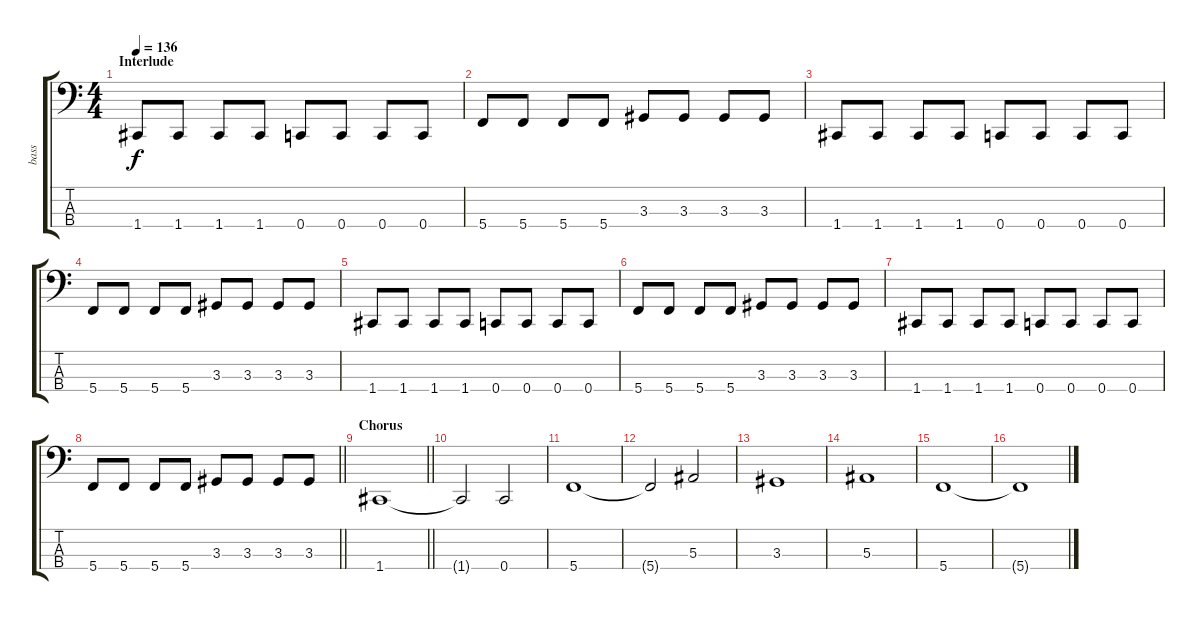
\track ("bass" "bass") {instrument electricbasspick}
\staff {score tabs}
\tuning (Eb2 Bb1 F1 C1) {hide}
\ts (4 4)
\section ("" "Interlude")
\tempo 136
\clef f4
\ks c
1.4.8{dy f} 1.4.8 1.4.8 1.4.8 0.4.8 0.4.8 0.4.8 0.4.8 |
5.4.8 5.4.8 5.4.8 5.4.8 3.3.8 3.3.8 3.3.8 3.3.8 |
1.4.8 1.4.8 1.4.8 1.4.8 0.4.8 0.4.8 0.4.8 0.4.8 |
5.4.8 5.4.8 5.4.8 5.4.8 3.3.8 3.3.8 3.3.8 3.3.8 |
1.4.8 1.4.8 1.4.8 1.4.8 0.4.8 0.4.8 0.4.8 0.4.8 |
5.4.8 5.4.8 5.4.8 5.4.8 3.3.8 3.3.8 3.3.8 3.3.8 |
1.4.8 1.4.8 1.4.8 1.4.8 0.4.8 0.4.8 0.4.8 0.4.8 |
\barLineRight lightlight
5.4.8 5.4.8 5.4.8 5.4.8 3.3.8 3.3.8 3.3.8 3.3.8 |
\section ("" "Chorus")
\barLineRight lightlight
1.4.1 |
1.4{t}.2 0.4.2 |
5.4.1 |
5.4{t}.2 5.3.2 |
3.3.1 |
5.3.1 |
5.4.1 |
5.4{t}.1
